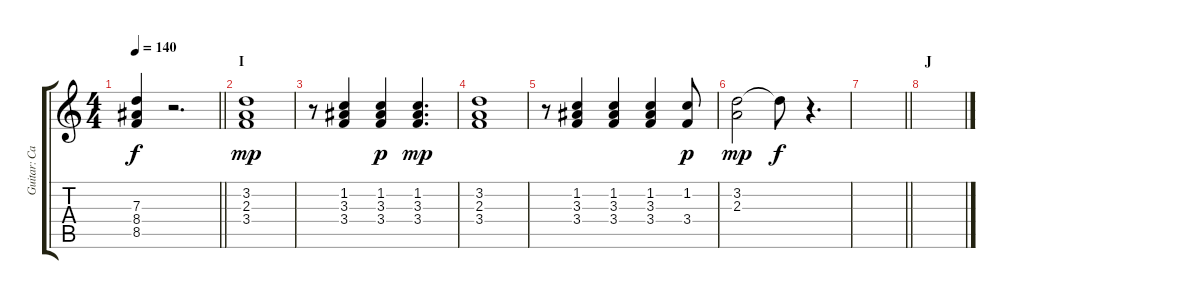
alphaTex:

\track ("Guitar: Caleb Quaye" "Guitar: Ca") {instrument acousticguitarsteel}
\staff {score tabs}
\tuning (E4 B3 G3 D3 A2 E2) {hide}
\ts (4 4)
\tempo 140
\clef g2
\barLineRight lightlight
\ks c
(7.3{t} 8.4{t} 8.5{t}).4{dy f} r.2{d} |
\section ("" "I")
(3.2 2.3 3.4).1{dy mp} |
r.8 (1.2 3.3 3.4).4 (1.2 3.3 3.4).4{dy p} (1.2 3.3 3.4).4{d dy mp} |
(3.2 2.3 3.4).1 |
r.8 (1.2 3.3 3.4).4 (1.2 3.3 3.4).4 (1.2 3.3 3.4).4 (1.2 3.4).8{dy p} |
(3.2 2.3).2{dy mp} 3.2{t}.8{dy f} r.4{d} |
\barLineRight lightlight
|
\section ("" "J")
